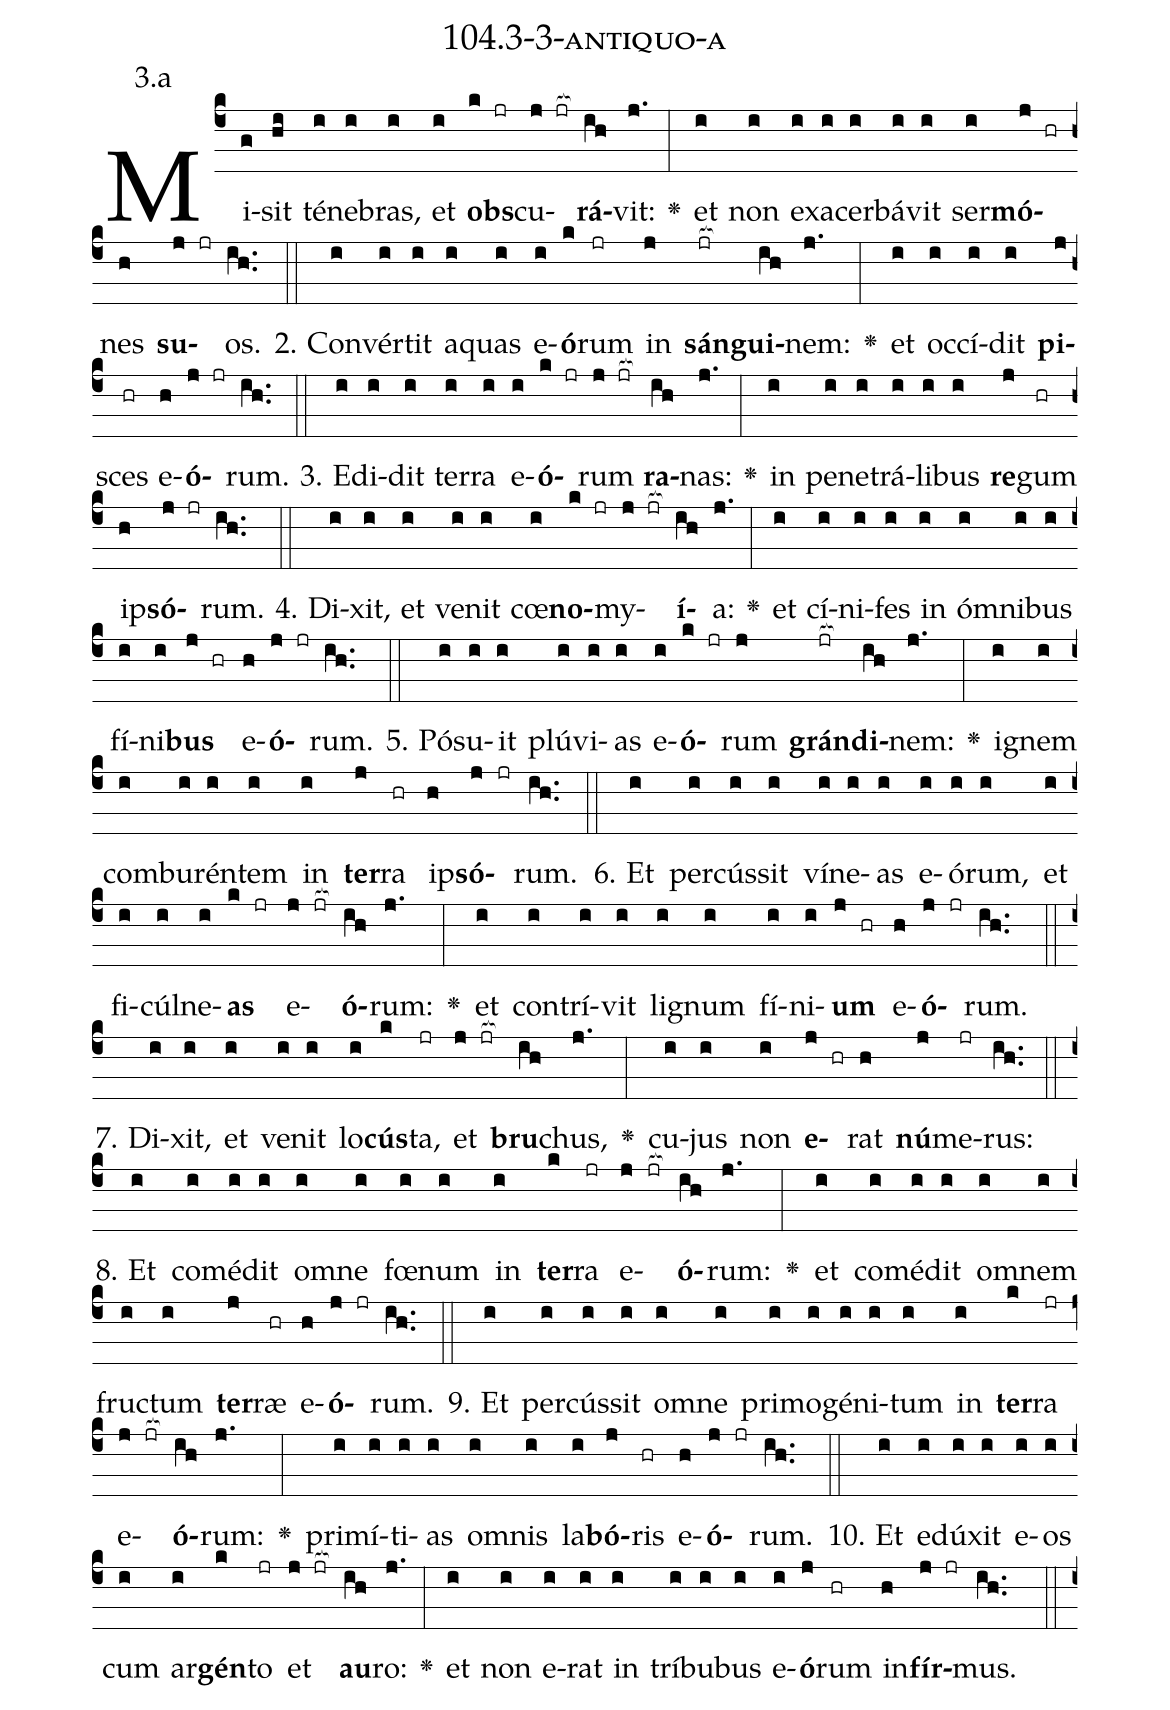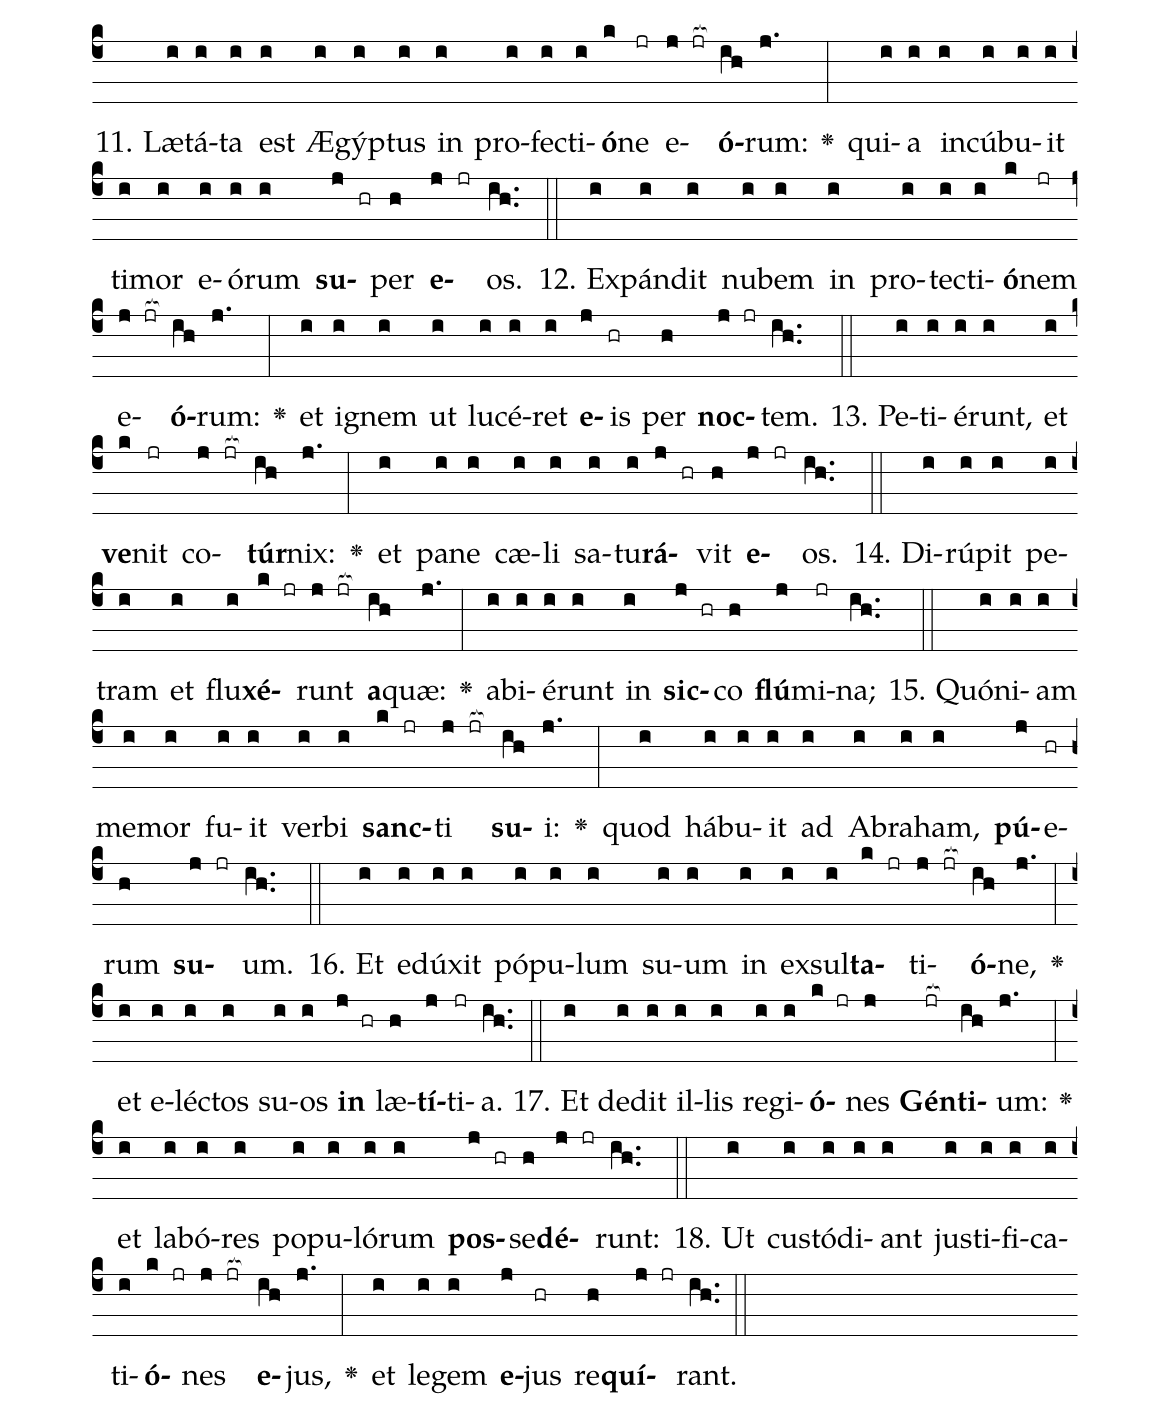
name: 104.3-3-antiquo-a;
annotation: 3.a;
%%
(c4)Mi(g)sit(hi) té(i)ne(i)bras,(i) et(i) <b>obs</b>(k jr)cu(j jr[ocb:1{])<b>rá</b>(ih[ocb:0}])vit:(j.) <v>\greheightstar</v>(:) et(i) non(i) ex(i)a(i)cer(i)bá(i)vit(i) ser(i)<b>mó</b>(j hr)nes(h) <b>su</b>(j jr)os.(ih..) (::)
2. Con(i)vér(i)tit(i) a(i)quas(i) e(i)<b>ó</b>(k)rum(jr) in(j) <b>sán</b>(jr[ocb:1{])<b>gui</b>(ih[ocb:0}])nem:(j.) <v>\greheightstar</v>(:) et(i) oc(i)cí(i)dit(i) <b>pi</b>(j)sces(hr) e(h)<b>ó</b>(j jr)rum.(ih..) (::)
3. E(i)di(i)dit(i) ter(i)ra(i) e(i)<b>ó</b>(k jr)rum(j jr[ocb:1{]) <b>ra</b>(ih[ocb:0}])nas:(j.) <v>\greheightstar</v>(:) in(i) pe(i)ne(i)trá(i)li(i)bus(i) <b>re</b>(j)gum(hr) ip(h)<b>só</b>(j jr)rum.(ih..) (::)
4. Di(i)xit,(i) et(i) ve(i)nit(i) cœ(i)<b>no</b>(k jr)my(j jr[ocb:1{])<b>í</b>(ih[ocb:0}])a:(j.) <v>\greheightstar</v>(:) et(i) cí(i)ni(i)fes(i) in(i) óm(i)ni(i)bus(i) fí(i)ni(i)<b>bus</b>(j hr) e(h)<b>ó</b>(j jr)rum.(ih..) (::)
5. Pó(i)su(i)it(i) plú(i)vi(i)as(i) e(i)<b>ó</b>(k jr)rum(j) <b>grán</b>(jr[ocb:1{])<b>di</b>(ih[ocb:0}])nem:(j.) <v>\greheightstar</v>(:) i(i)gnem(i) com(i)bu(i)rén(i)tem(i) in(i) <b>ter</b>(j)ra(hr) ip(h)<b>só</b>(j jr)rum.(ih..) (::)
6. Et(i) per(i)cús(i)sit(i) ví(i)ne(i)as(i) e(i)ó(i)rum,(i) et(i) fi(i)cúl(i)ne(i)<b>as</b>(k jr) e(j jr[ocb:1{])<b>ó</b>(ih[ocb:0}])rum:(j.) <v>\greheightstar</v>(:) et(i) con(i)trí(i)vit(i) li(i)gnum(i) fí(i)ni(i)<b>um</b>(j hr) e(h)<b>ó</b>(j jr)rum.(ih..) (::)
7. Di(i)xit,(i) et(i) ve(i)nit(i) lo(i)<b>cús</b>(k)ta,(jr) et(j jr[ocb:1{]) <b>bru</b>(ih[ocb:0}])chus,(j.) <v>\greheightstar</v>(:) cu(i)jus(i) non(i) <b>e</b>(j hr)rat(h) <b>nú</b>(j)me(jr)rus:(ih..) (::)
8. Et(i) com(i)é(i)dit(i) om(i)ne(i) fœ(i)num(i) in(i) <b>ter</b>(k)ra(jr) e(j jr[ocb:1{])<b>ó</b>(ih[ocb:0}])rum:(j.) <v>\greheightstar</v>(:) et(i) com(i)é(i)dit(i) om(i)nem(i) fruc(i)tum(i) <b>ter</b>(j)ræ(hr) e(h)<b>ó</b>(j jr)rum.(ih..) (::)
9. Et(i) per(i)cús(i)sit(i) om(i)ne(i) pri(i)mo(i)gé(i)ni(i)tum(i) in(i) <b>ter</b>(k)ra(jr) e(j jr[ocb:1{])<b>ó</b>(ih[ocb:0}])rum:(j.) <v>\greheightstar</v>(:) pri(i)mí(i)ti(i)as(i) om(i)nis(i) la(i)<b>bó</b>(j)ris(hr) e(h)<b>ó</b>(j jr)rum.(ih..) (::)
10. Et(i) e(i)dú(i)xit(i) e(i)os(i) cum(i) ar(i)<b>gén</b>(k)to(jr) et(j jr[ocb:1{]) <b>au</b>(ih[ocb:0}])ro:(j.) <v>\greheightstar</v>(:) et(i) non(i) e(i)rat(i) in(i) trí(i)bu(i)bus(i) e(i)<b>ó</b>(j)rum(hr) in(h)<b>fír</b>(j jr)mus.(ih..) (::)
11. Læ(i)tá(i)ta(i) est(i) Æ(i)gýp(i)tus(i) in(i) pro(i)fec(i)ti(i)<b>ó</b>(k)ne(jr) e(j jr[ocb:1{])<b>ó</b>(ih[ocb:0}])rum:(j.) <v>\greheightstar</v>(:) qui(i)a(i) in(i)cú(i)bu(i)it(i) ti(i)mor(i) e(i)ó(i)rum(i) <b>su</b>(j hr)per(h) <b>e</b>(j jr)os.(ih..) (::)
12. Ex(i)pán(i)dit(i) nu(i)bem(i) in(i) pro(i)tec(i)ti(i)<b>ó</b>(k)nem(jr) e(j jr[ocb:1{])<b>ó</b>(ih[ocb:0}])rum:(j.) <v>\greheightstar</v>(:) et(i) i(i)gnem(i) ut(i) lu(i)cé(i)ret(i) <b>e</b>(j)is(hr) per(h) <b>noc</b>(j jr)tem.(ih..) (::)
13. Pe(i)ti(i)é(i)runt,(i) et(i) <b>ve</b>(k)nit(jr) co(j jr[ocb:1{])<b>túr</b>(ih[ocb:0}])nix:(j.) <v>\greheightstar</v>(:) et(i) pa(i)ne(i) cæ(i)li(i) sa(i)tu(i)<b>rá</b>(j hr)vit(h) <b>e</b>(j jr)os.(ih..) (::)
14. Di(i)rú(i)pit(i) pe(i)tram(i) et(i) flu(i)<b>xé</b>(k jr)runt(j jr[ocb:1{]) <b>a</b>(ih[ocb:0}])quæ:(j.) <v>\greheightstar</v>(:) ab(i)i(i)é(i)runt(i) in(i) <b>sic</b>(j hr)co(h) <b>flú</b>(j)mi(jr)na;(ih..) (::)
15. Quón(i)i(i)am(i) me(i)mor(i) fu(i)it(i) ver(i)bi(i) <b>sanc</b>(k jr)ti(j jr[ocb:1{]) <b>su</b>(ih[ocb:0}])i:(j.) <v>\greheightstar</v>(:) quod(i) há(i)bu(i)it(i) ad(i) A(i)bra(i)ham,(i) <b>pú</b>(j)e(hr)rum(h) <b>su</b>(j jr)um.(ih..) (::)
16. Et(i) e(i)dú(i)xit(i) pó(i)pu(i)lum(i) su(i)um(i) in(i) ex(i)sul(i)<b>ta</b>(k jr)ti(j jr[ocb:1{])<b>ó</b>(ih[ocb:0}])ne,(j.) <v>\greheightstar</v>(:) et(i) e(i)léc(i)tos(i) su(i)os(i) <b>in</b>(j hr) læ(h)<b>tí</b>(j)ti(jr)a.(ih..) (::)
17. Et(i) de(i)dit(i) il(i)lis(i) re(i)gi(i)<b>ó</b>(k jr)nes(j) <b>Gén</b>(jr[ocb:1{])<b>ti</b>(ih[ocb:0}])um:(j.) <v>\greheightstar</v>(:) et(i) la(i)bó(i)res(i) po(i)pu(i)ló(i)rum(i) <b>pos</b>(j hr)se(h)<b>dé</b>(j jr)runt:(ih..) (::)
18. Ut(i) cus(i)tó(i)di(i)ant(i) jus(i)ti(i)fi(i)ca(i)ti(i)<b>ó</b>(k jr)nes(j jr[ocb:1{]) <b>e</b>(ih[ocb:0}])jus,(j.) <v>\greheightstar</v>(:) et(i) le(i)gem(i) <b>e</b>(j)jus(hr) re(h)<b>quí</b>(j jr)rant.(ih..) (::)
